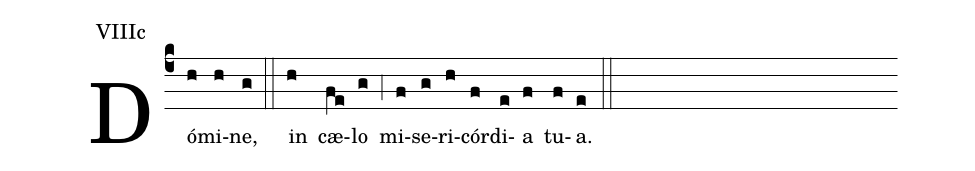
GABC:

annotation: VIIIc;
%%
(c4) Dó(h)mi(h)ne,(g) (::) in(h) cæ(fe)lo(g) (;4) mi(f)se(g)ri(h)cór(f)di(e)a(f) tu(f)a.(e) (::)
